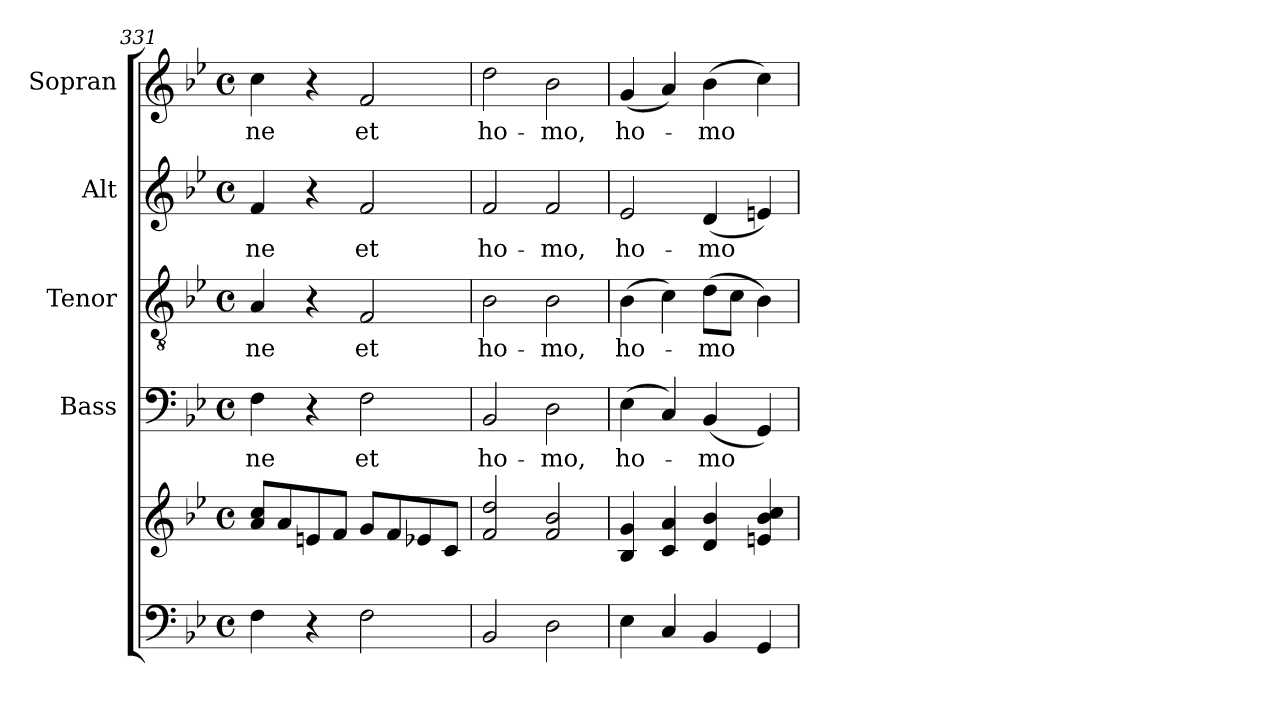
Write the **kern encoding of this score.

**kern	**kern	**kern	**text	**kern	**text	**kern	**text	**kern	**text
*part5	*part5	*part4	*part4	*part3	*part3	*part2	*part2	*part1	*part1
*staff6	*staff5	*staff4	*staff4	*staff3	*staff3	*staff2	*staff2	*staff1	*staff1
*	*	*I"Bass	*	*I"Tenor	*	*I"Alt	*	*I"Sopran	*
*	*	*I'B.	*	*I'T.	*	*I'A.	*	*I'S.	*
*clefF4	*clefG2	*clefF4	*	*clefGv2	*	*clefG2	*	*clefG2	*
*k[b-e-]	*k[b-e-]	*k[b-e-]	*	*k[b-e-]	*	*k[b-e-]	*	*k[b-e-]	*
*B-:	*B-:	*B-:	*	*B-:	*	*B-:	*	*B-:	*
*M4/4	*M4/4	*M4/4	*	*M4/4	*	*M4/4	*	*M4/4	*
*met(c)	*met(c)	*met(c)	*	*met(c)	*	*met(c)	*	*met(c)	*
=331	=331	=331	=331	=331	=331	=331	=331	=331	=331
!	!	!	!LO:LY:b	!	!LO:LY:b	!	!LO:LY:b	!	!LO:LY:b
4F\	8a/ 8cc/L	4F\	-ne	4A/	-ne	4f/	-ne	4cc\	-ne
.	8a/	.	.	.	.	.	.	.	.
4r	8en/	4r	.	4r	.	4r	.	4r	.
.	8f/J	.	.	.	.	.	.	.	.
!	!	!	!LO:LY:b	!	!LO:LY:b	!	!LO:LY:b	!	!LO:LY:b
2F\	8g/L	2F\	et	2F/	et	2f/	et	2f/	et
.	8f/	.	.	.	.	.	.	.	.
.	8e-X/	.	.	.	.	.	.	.	.
.	8c/J	.	.	.	.	.	.	.	.
=332	=332	=332	=332	=332	=332	=332	=332	=332	=332
!	!	!	!LO:LY:b	!	!LO:LY:b	!	!LO:LY:b	!	!LO:LY:b
2BB-/	2f/ 2dd/	2BB-/	ho-	2B-\	ho-	2f/	ho-	2dd\	ho-
!	!	!	!LO:LY:b	!	!LO:LY:b	!	!LO:LY:b	!	!LO:LY:b
2D\	2f/ 2b-/	2D\	-mo,	2B-\	-mo,	2f/	-mo,	2b-\	-mo,
=333	=333	=333	=333	=333	=333	=333	=333	=333	=333
!	!	!	!LO:LY:b	!	!LO:LY:b	!	!LO:LY:b	!	!LO:LY:b
4E-\	4B-/ 4g/	(>4E-\	ho-	(>4B-\	ho-	2e-/	ho-	(<4g/	ho-
4C/	4c/ 4a/	4C/)	.	4c\)	.	.	.	4a/)	.
!	!	!	!LO:LY:b	!	!LO:LY:b	!	!LO:LY:b	!	!LO:LY:b
4BB-/	4d/ 4b-/	(<4BB-/	-mo	(>8d\L	-mo	(<4d/	-mo	(>4b-\	-mo
.	.	.	.	8c\J	.	.	.	.	.
4GG/	4en/ 4b-/ 4cc/	4GG/)	.	4B-\)	.	4en/)	.	4cc\)	.
=	=	=	=	=	=	=	=	=	=
*-	*-	*-	*-	*-	*-	*-	*-	*-	*-
